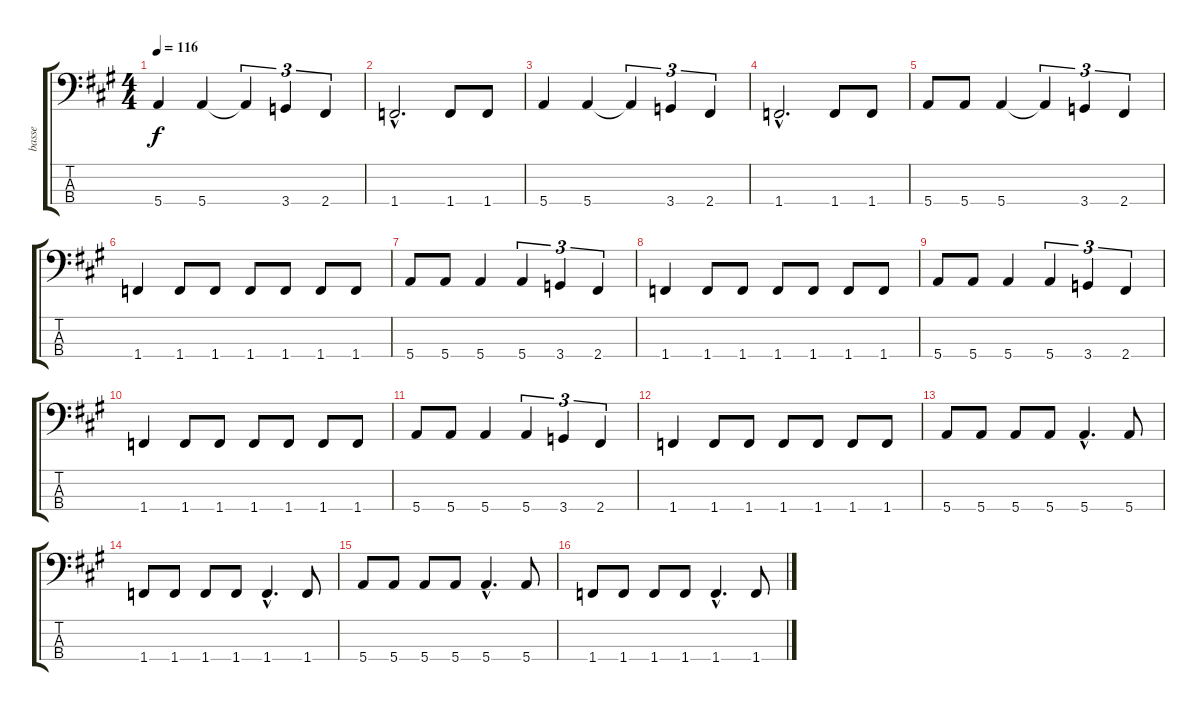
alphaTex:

\track ("basse" "basse") {instrument electricbassfinger}
\staff {score tabs}
\tuning (G2 D2 A1 E1) {hide}
\ts (4 4)
\tempo 116
\clef f4
\ks a
5.4.4{dy f} 5.4.4 5.4{t}.4{tu (3 2)} 3.4.4{tu (3 2)} 2.4.4{tu (3 2)} |
1.4{hac}.2{d} 1.4.8 1.4.8 |
5.4.4 5.4.4 5.4{t}.4{tu (3 2)} 3.4.4{tu (3 2)} 2.4.4{tu (3 2)} |
1.4{hac}.2{d} 1.4.8 1.4.8 |
5.4.8 5.4.8 5.4.4 5.4{t}.4{tu (3 2)} 3.4.4{tu (3 2)} 2.4.4{tu (3 2)} |
1.4.4 1.4.8 1.4.8 1.4.8 1.4.8 1.4.8 1.4.8 |
5.4.8 5.4.8 5.4.4 5.4.4{tu (3 2)} 3.4.4{tu (3 2)} 2.4.4{tu (3 2)} |
1.4.4 1.4.8 1.4.8 1.4.8 1.4.8 1.4.8 1.4.8 |
5.4.8 5.4.8 5.4.4 5.4.4{tu (3 2)} 3.4.4{tu (3 2)} 2.4.4{tu (3 2)} |
1.4.4 1.4.8 1.4.8 1.4.8 1.4.8 1.4.8 1.4.8 |
5.4.8 5.4.8 5.4.4 5.4.4{tu (3 2)} 3.4.4{tu (3 2)} 2.4.4{tu (3 2)} |
1.4.4 1.4.8 1.4.8 1.4.8 1.4.8 1.4.8 1.4.8 |
5.4.8 5.4.8 5.4.8 5.4.8 5.4{hac}.4{d} 5.4.8 |
1.4.8 1.4.8 1.4.8 1.4.8 1.4{hac}.4{d} 1.4.8 |
5.4.8 5.4.8 5.4.8 5.4.8 5.4{hac}.4{d} 5.4.8 |
1.4.8 1.4.8 1.4.8 1.4.8 1.4{hac}.4{d} 1.4.8
